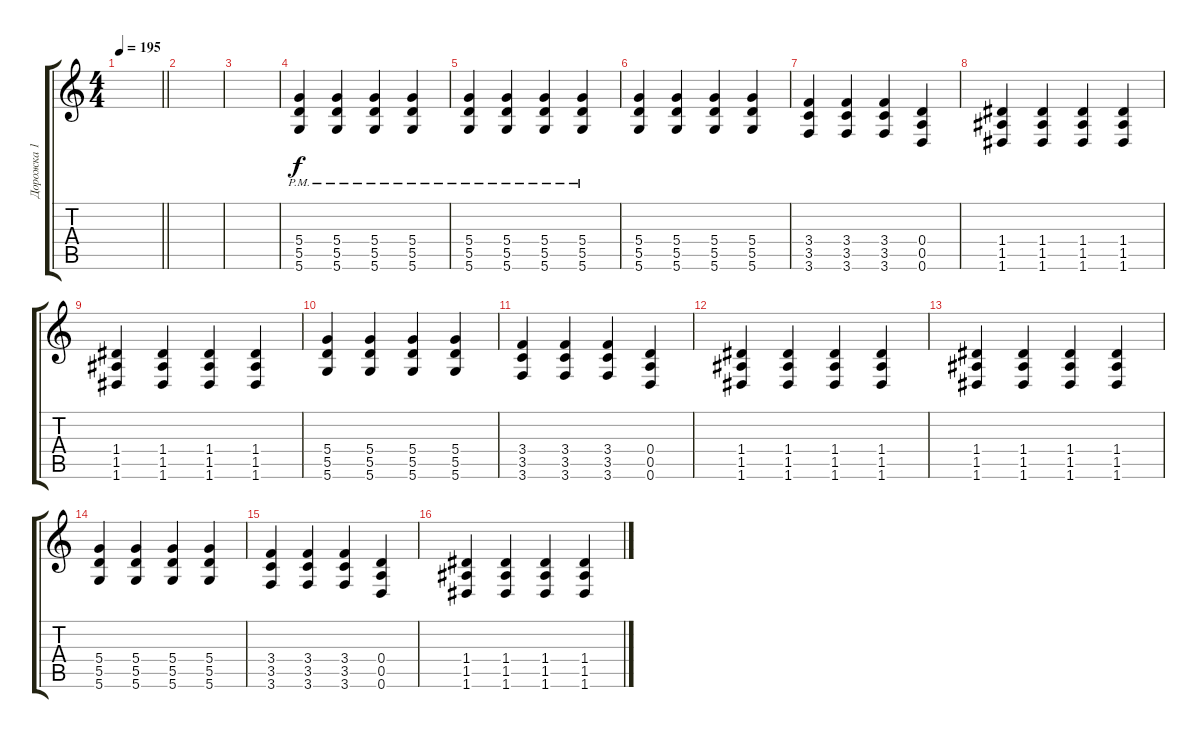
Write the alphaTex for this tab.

\track ("Дорожка 1" "Дорожка 1") {instrument distortionguitar}
\staff {score tabs}
\tuning (E4 B3 G3 D3 A2 D2) {hide}
\ts (4 4)
\tempo 195
\clef g2
\barLineRight lightlight
\ks c
|
|
|
(5.4{pm} 5.5{pm} 5.6{pm}).4 (5.4{pm} 5.5{pm} 5.6{pm}).4 (5.4{pm} 5.5{pm} 5.6{pm}).4 (5.4{pm} 5.5{pm} 5.6{pm}).4 |
(5.4{pm} 5.5{pm} 5.6{pm}).4 (5.4{pm} 5.5{pm} 5.6{pm}).4 (5.4{pm} 5.5{pm} 5.6{pm}).4 (5.4{pm} 5.5{pm} 5.6{pm}).4 |
(5.4 5.5 5.6).4{volume 15} (5.4 5.5 5.6).4 (5.4 5.5 5.6).4 (5.4 5.5 5.6).4 |
(3.4 3.5 3.6).4 (3.4 3.5 3.6).4 (3.4 3.5 3.6).4 (0.4 0.5 0.6).4 |
(1.4 1.5 1.6).4 (1.4 1.5 1.6).4 (1.4 1.5 1.6).4 (1.4 1.5 1.6).4 |
(1.4 1.5 1.6).4 (1.4 1.5 1.6).4 (1.4 1.5 1.6).4 (1.4 1.5 1.6).4 |
(5.4 5.5 5.6).4{volume 15} (5.4 5.5 5.6).4 (5.4 5.5 5.6).4 (5.4 5.5 5.6).4 |
(3.4 3.5 3.6).4 (3.4 3.5 3.6).4 (3.4 3.5 3.6).4 (0.4 0.5 0.6).4 |
(1.4 1.5 1.6).4 (1.4 1.5 1.6).4 (1.4 1.5 1.6).4 (1.4 1.5 1.6).4 |
(1.4 1.5 1.6).4 (1.4 1.5 1.6).4 (1.4 1.5 1.6).4 (1.4 1.5 1.6).4 |
(5.4 5.5 5.6).4{volume 15} (5.4 5.5 5.6).4 (5.4 5.5 5.6).4 (5.4 5.5 5.6).4 |
(3.4 3.5 3.6).4 (3.4 3.5 3.6).4 (3.4 3.5 3.6).4 (0.4 0.5 0.6).4 |
(1.4 1.5 1.6).4 (1.4 1.5 1.6).4 (1.4 1.5 1.6).4 (1.4 1.5 1.6).4
